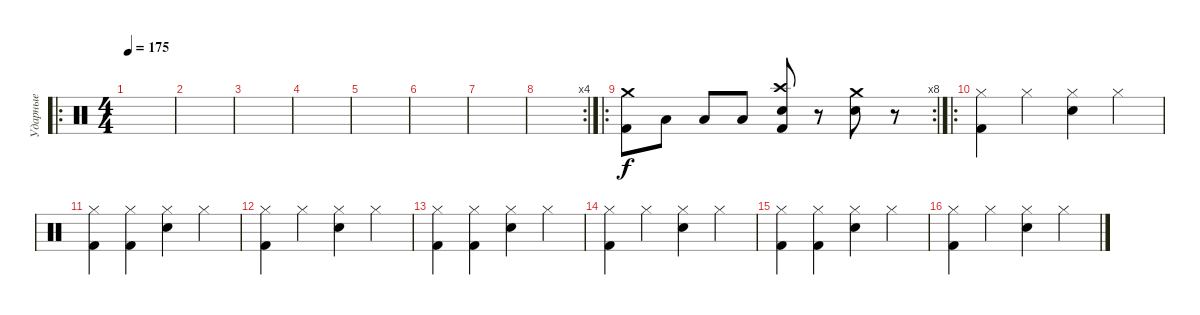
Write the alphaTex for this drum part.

\track ("Ударные" "Ударные") {instrument percussion}
\staff {score}
\articulation defaults
\ro
\ts (4 4)
\tempo 175
\clef neutral
\ks c
|
|
|
|
|
|
|
\rc 4
|
\ro
\rc 8
("Crash medium (hit)" "Kick (hit) 2").8 "Low Tom (hit)".8 "Low Tom (hit)".8 "Low Tom (hit)".8 ("Crash high (hit)" "Snare (hit) 2" "Kick (hit) 2").8 r.8 ("Crash medium (hit)" "Snare (hit) 2").8 r.8 |
\ro
("Hi-Hat (closed)" "Kick (hit) 2").4 "Hi-Hat (closed)".4 ("Hi-Hat (closed)" "Snare (hit) 2").4 "Hi-Hat (closed)".4 |
("Hi-Hat (closed)" "Kick (hit) 2").4 ("Hi-Hat (closed)" "Kick (hit) 2").4 ("Hi-Hat (closed)" "Snare (hit) 2").4 "Hi-Hat (closed)".4 |
("Hi-Hat (closed)" "Kick (hit) 2").4 "Hi-Hat (closed)".4 ("Hi-Hat (closed)" "Snare (hit) 2").4 "Hi-Hat (closed)".4 |
("Hi-Hat (closed)" "Kick (hit) 2").4 ("Hi-Hat (closed)" "Kick (hit) 2").4 ("Hi-Hat (closed)" "Snare (hit) 2").4 "Hi-Hat (closed)".4 |
("Hi-Hat (closed)" "Kick (hit) 2").4 "Hi-Hat (closed)".4 ("Hi-Hat (closed)" "Snare (hit) 2").4 "Hi-Hat (closed)".4 |
("Hi-Hat (closed)" "Kick (hit) 2").4 ("Hi-Hat (closed)" "Kick (hit) 2").4 ("Hi-Hat (closed)" "Snare (hit) 2").4 "Hi-Hat (closed)".4 |
("Hi-Hat (closed)" "Kick (hit) 2").4 "Hi-Hat (closed)".4 ("Hi-Hat (closed)" "Snare (hit) 2").4 "Hi-Hat (closed)".4
